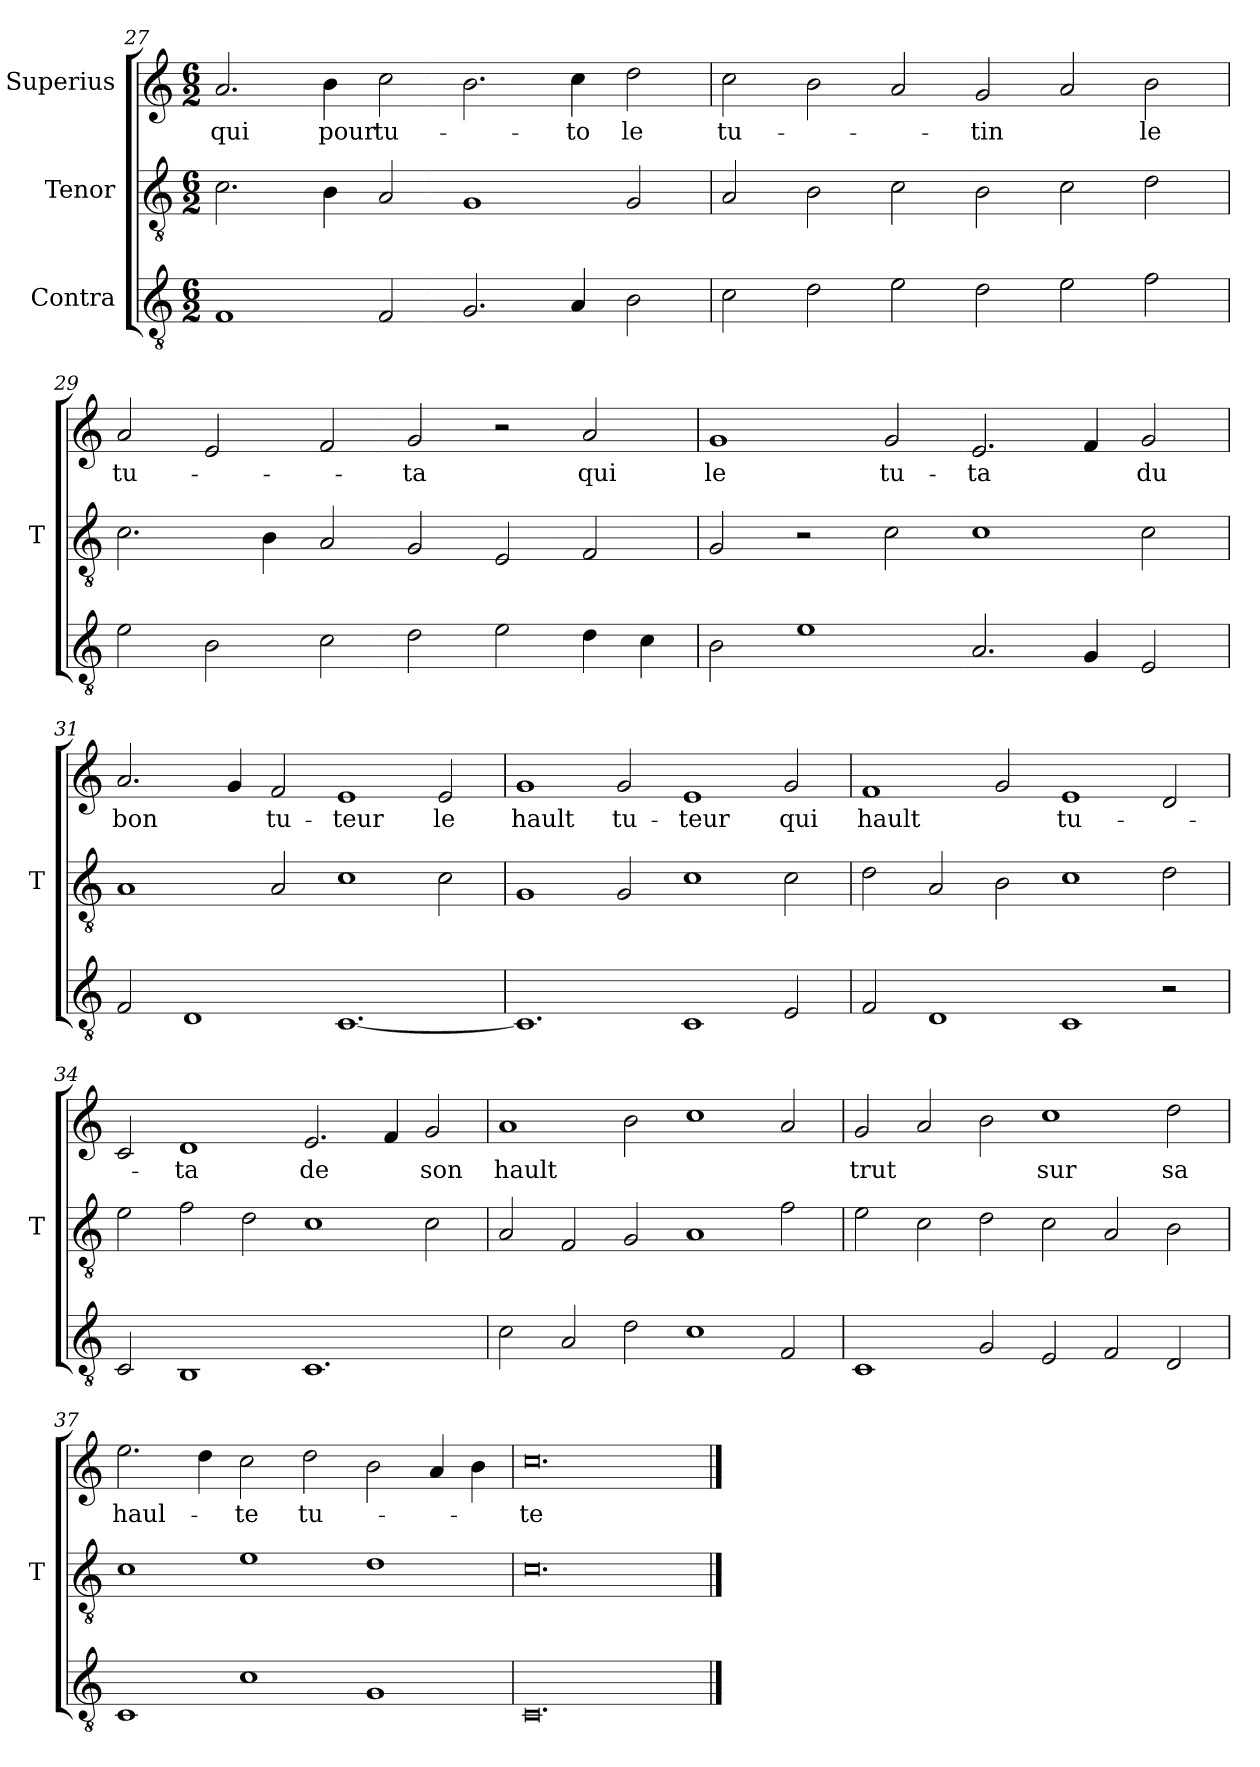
**kern	**kern	**kern	**text
*part3	*part2	*part1	*part1
*staff3	*staff2	*staff1	*staff1
*I"Contra	*I"Tenor	*I"Superius	*
*	*I'T	*	*
*clefGv2	*clefGv2	*clefG2	*
*M6/2	*M6/2	*M6/2	*
=27	=27	=27	=27
1F	2.c	2.a	-qui
.	4B	4b	-pour
2F	2A	2cc	tu-
2.G	1G	2.b	.
4A	.	4cc	-to
2B	2G	2dd	-le
=28	=28	=28	=28
2c	2A	2cc	tu-
2d	2B	2b	.
2e	2c	2a	.
2d	2B	2g	-tin
2e	2c	2a	.
2f	2d	2b	-le
=29	=29	=29	=29
2e	2.c	2a	tu-
2B	.	2e	.
.	4B	.	.
2c	2A	2f	.
2d	2G	2g	-ta
2e	2E	2r	.
4d	2F	2a	-qui
4c	.	.	.
=30	=30	=30	=30
2B	2G	1g	-le
1e	2r	.	.
.	2c	2g	tu-
2.A	1c	2.e	-ta
4G	.	4f	.
2E	2c	2g	-du
=31	=31	=31	=31
2F	1A	2.a	-bon
1D	.	.	.
.	.	4g	.
.	2A	2f	tu-
[1.C	1c	1e	-teur
.	2c	2e	-le
=32	=32	=32	=32
1.C]	1G	1g	-hault
.	2G	2g	tu-
1C	1c	1e	-teur
2E	2c	2g	-qui
=33	=33	=33	=33
2F	2d	1f	-hault
1D	2A	.	.
.	2B	2g	.
1C	1c	1e	tu-
2r	2d	2d	.
=34	=34	=34	=34
2C	2e	2c	.
1BB	2f	1d	-ta
.	2d	.	.
1.C	1c	2.e	-de
.	.	4f	.
.	2c	2g	-son
=35	=35	=35	=35
2c	2A	1a	-hault
2A	2F	.	.
2d	2G	2b	.
1c	1A	1cc	.
2F	2f	2a	.
=36	=36	=36	=36
1C	2e	2g	-trut
.	2c	2a	.
2G	2d	2b	.
2E	2c	1cc	-sur
2F	2A	.	.
2D	2B	2dd	-sa
=37	=37	=37	=37
1C	1c	2.ee	haul-
.	.	4dd	.
1c	1e	2cc	-te
.	.	2dd	tu-
1G	1d	2b	.
.	.	4a	.
.	.	4b	.
=38	=38	=38	=38
0.C	0.c	0.cc	-te
==	==	==	==
*-	*-	*-	*-
